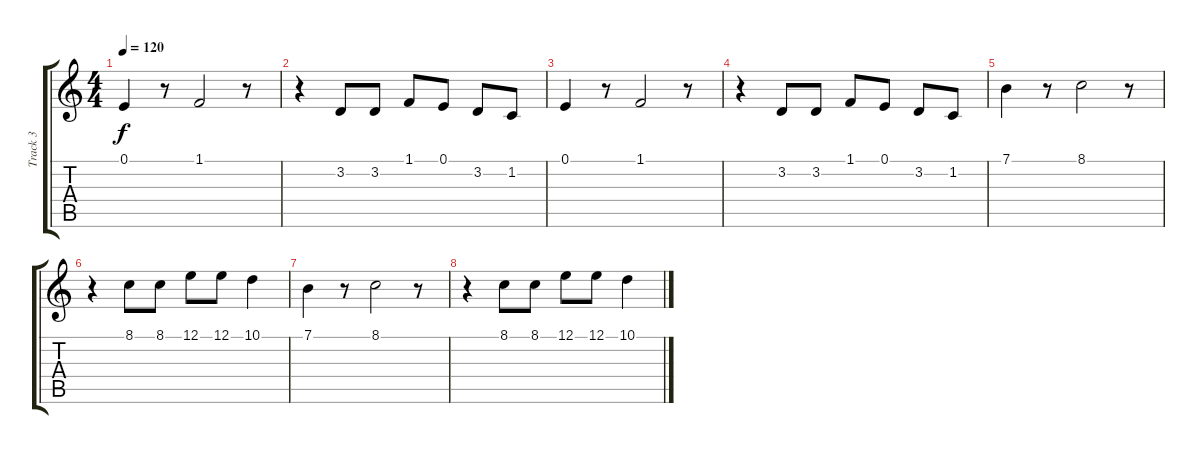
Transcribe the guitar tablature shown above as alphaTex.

\track ("Track 3" "Track 3") {instrument voiceoohs}
\staff {score tabs}
\tuning (E4 B3 G3 D3 A2 E2) {hide}
\ts (4 4)
\tempo 120
\clef g2
\ks c
0.1.4{dy f} r.8 1.1.2 r.8 |
r.4 3.2.8 3.2.8 1.1.8 0.1.8 3.2.8 1.2.8 |
0.1.4 r.8 1.1.2 r.8 |
r.4 3.2.8 3.2.8 1.1.8 0.1.8 3.2.8 1.2.8 |
7.1.4 r.8 8.1.2 r.8 |
r.4 8.1.8 8.1.8 12.1.8 12.1.8 10.1.4 |
7.1.4 r.8 8.1.2 r.8 |
r.4 8.1.8 8.1.8 12.1.8 12.1.8 10.1.4
